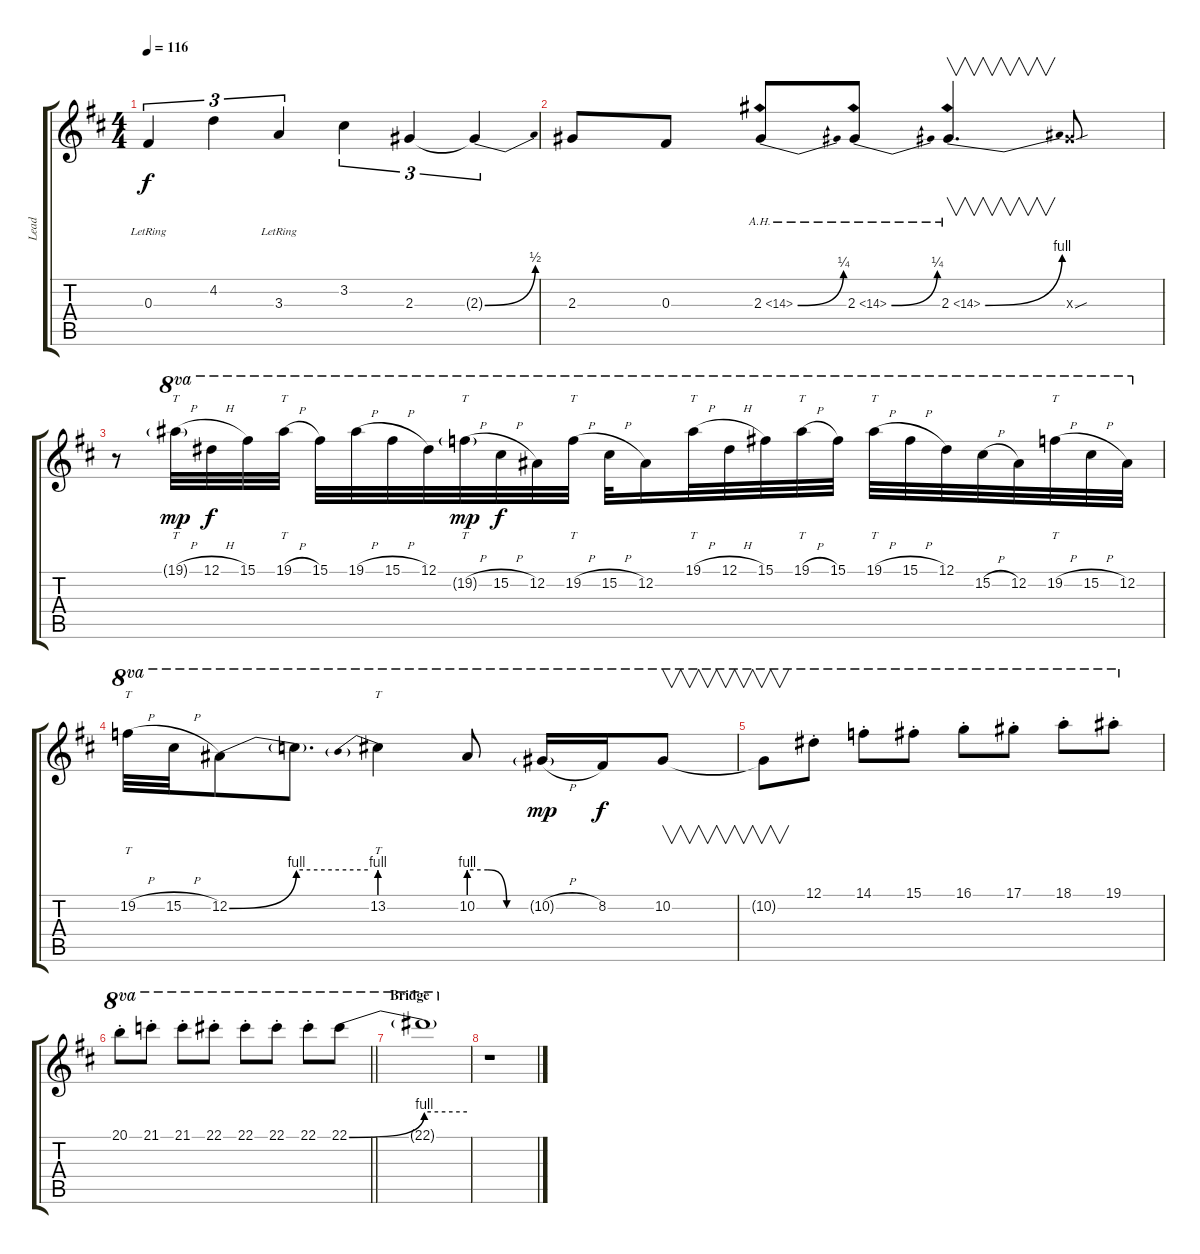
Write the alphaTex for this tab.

\track ("Lead" "Lead") {instrument distortionguitar}
\staff {score tabs}
\tuning (Eb4 Bb3 Gb3 Db3 Ab2 Db2) {hide}
\ts (4 4)
\tempo 116
\clef g2
\ks d
0.3{lr}.4{tu (3 2) dy f} 4.2.4{tu (3 2)} 3.3{lr}.4{tu (3 2)} 3.2.4{tu (3 2)} 2.3.4{tu (3 2)} 2.3{be (bend 0 0 60 2) t}.4{tu (3 2)} |
2.3.8 0.3.8 2.3{be (bend 0 0 60 1) ah 12}.8 2.3{be (bend 0 0 60 1) ah 12}.8 2.3{be (bend 0 0 60 4) ah 12}.4{v d} 2.3{sou x}.8 |
r.8 19.1{h g}.32{tt ot 8va dy mp} 12.1{h}.32{ot 8va dy f} 15.1.32{ot 8va} 19.1{h}.32{tt ot 8va} 15.1.32{ot 8va} 19.1{h}.32{ot 8va} 15.1{h}.32{ot 8va} 12.1.32{ot 8va} 19.2{h g}.32{tt ot 8va dy mp} 15.2{h}.32{ot 8va dy f} 12.2.32{ot 8va} 19.2{h}.32{tt ot 8va} 15.2{h}.32{ot 8va} 12.2.16{ot 8va} 19.1{h}.32{tt ot 8va} 12.1{h}.32{ot 8va} 15.1.32{ot 8va} 19.1{h}.32{tt ot 8va} 15.1.32{ot 8va} 19.1{h}.32{tt ot 8va} 15.1{h}.32{ot 8va} 12.1.32{ot 8va} 15.2{h}.32{ot 8va} 12.2.32{ot 8va} 19.2{h}.32{tt ot 8va} 15.2{h}.32{ot 8va} 12.2.32{ot 8va} |
19.2{h}.32{tt ot 8va} 15.2{h}.32{ot 8va} 12.2{be (bend 0 0 60 4)}.8{ot 8va} 12.2{be (hold 0 4 60 4) t}.8{d ot 8va} 13.2{be (prebend 0 4 60 4)}.4{tt ot 8va} 10.2{be (custom 0 4 20 4 40 0 60 0)}.8{ot 8va} 10.2{h g}.16{ot 8va dy mp} 8.2.16{ot 8va dy f} 10.2.8{v ot 8va} |
10.2{t}.8{v ot 8va} 12.1{st}.8{ot 8va} 14.1{st}.8{ot 8va} 15.1{st}.8{ot 8va} 16.1{st}.8{ot 8va} 17.1{st}.8{ot 8va} 18.1{st}.8{ot 8va} 19.1{st}.8{ot 8va} |
\barLineRight lightlight
20.1{st}.8{ot 8va} 21.1{st}.8{ot 8va} 21.1{st}.8{ot 8va} 22.1{st}.8{ot 8va} 22.1{st}.8{ot 8va} 22.1{st}.8{ot 8va} 22.1{st}.8{ot 8va} 22.1{be (bend 0 0 60 4)}.8{ot 8va} |
\section ("" "Bridge")
22.1{be (hold 0 4 60 4) t}.1{ot 8va} |
r.1
